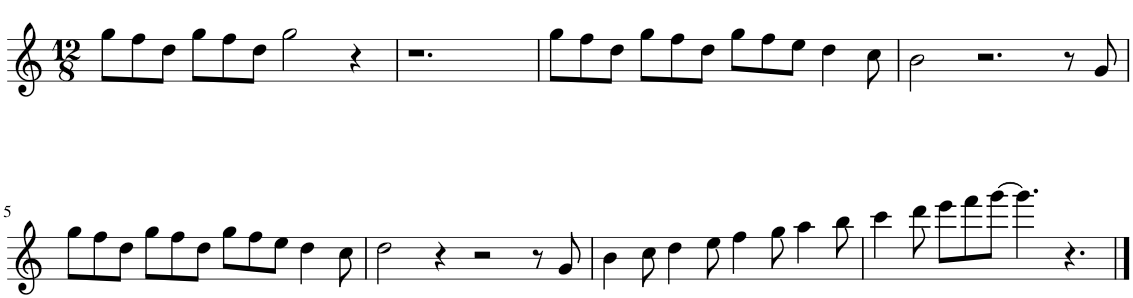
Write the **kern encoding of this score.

**kern
*part1
*staff1
*I"Harmonica
*I'Hmca
*clefG2
*k[]
*M12/8
=1
8gg\L
8ff\
8dd\J
8gg\L
8ff\
8dd\J
2gg\
4r
=2
1.r
=3
8gg\L
8ff\
8dd\J
8gg\L
8ff\
8dd\J
8gg\L
8ff\
8ee\J
4dd\
8cc\
=4
2b\
2.r
8r
8g/
!!LO:LB:g=z
=5
8gg\L
8ff\
8dd\J
8gg\L
8ff\
8dd\J
8gg\L
8ff\
8ee\J
4dd\
8cc\
=6
2dd\
4r
2r
8r
8g/
=7
4b\
8cc\
4dd\
8ee\
4ff\
8gg\
4aa\
8bb\
=8
4ccc\
8ddd\
8eee\L
8fff\
[8ggg\J
4.ggg\]
4.r
==
*-
